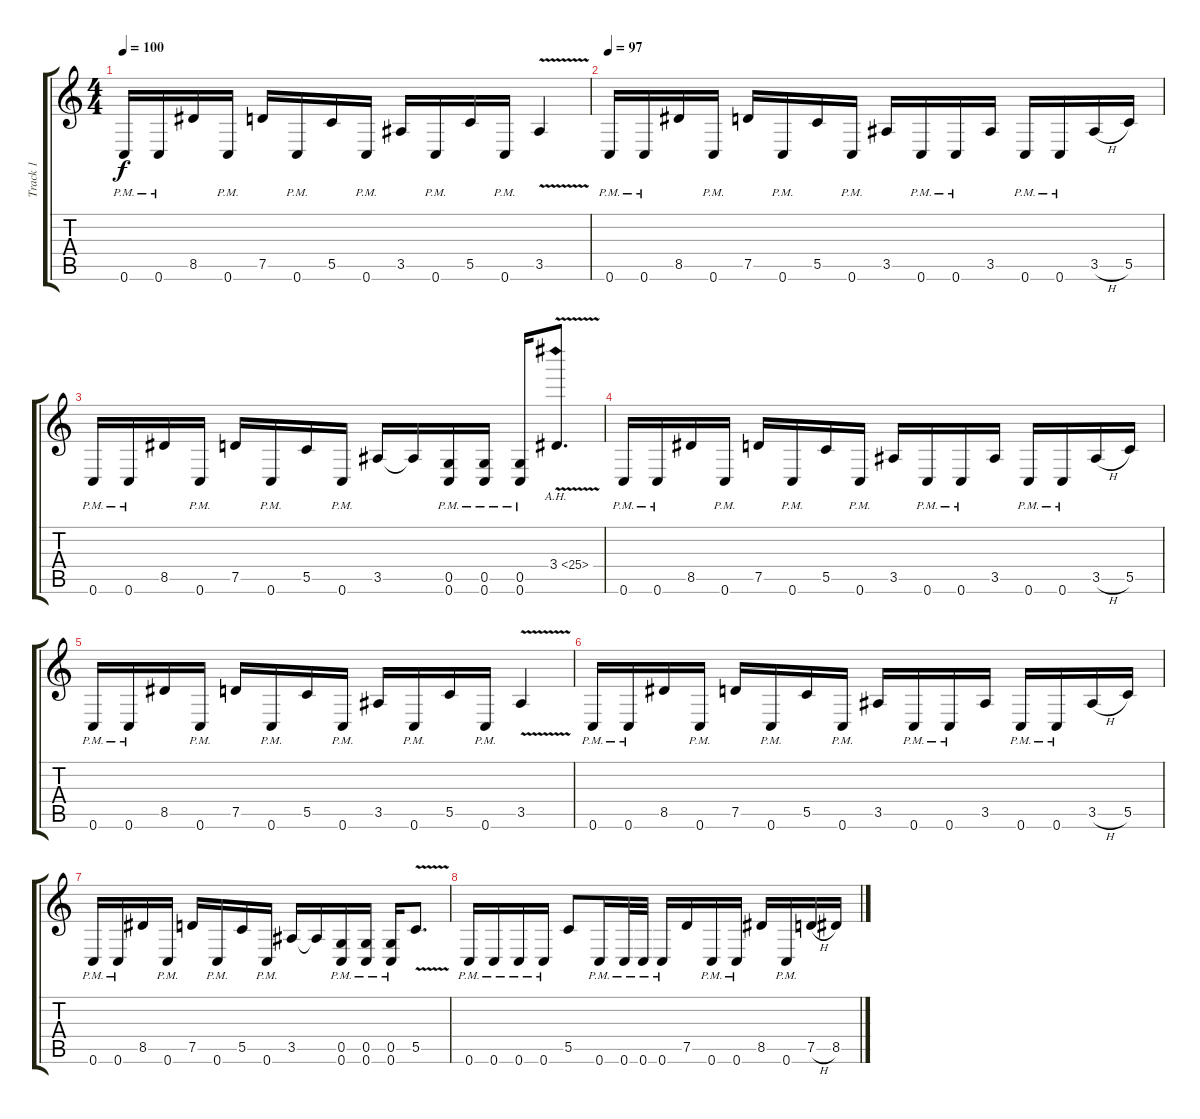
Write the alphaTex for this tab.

\track ("Track 1" "Track 1") {instrument overdrivenguitar}
\staff {score tabs}
\tuning (D4 A3 F3 C3 G2 C2) {hide}
\ts (4 4)
\tempo 100
\clef g2
\ks c
0.6{pm}.16{dy f} 0.6{pm}.16 8.5.16 0.6{pm}.16 7.5.16 0.6{pm}.16 5.5.16 0.6{pm}.16 3.5.16 0.6{pm}.16 5.5.16 0.6{pm}.16 3.5{v}.4 |
\tempo 97
0.6{pm}.16 0.6{pm}.16 8.5.16 0.6{pm}.16 7.5.16 0.6{pm}.16 5.5.16 0.6{pm}.16 3.5.16 0.6{pm}.16 0.6{pm}.16 3.5.16 0.6{pm}.16 0.6{pm}.16 3.5{h}.16 5.5.16 |
0.6{pm}.16 0.6{pm}.16 8.5.16 0.6{pm}.16 7.5.16 0.6{pm}.16 5.5.16 0.6{pm}.16 3.5.16 3.5{t}.16 (0.5{pm} 0.6{pm}).16 (0.5{pm} 0.6{pm}).16 (0.5{pm} 0.6{pm}).16 3.4{ah 22 v}.8{d} |
0.6{pm}.16 0.6{pm}.16 8.5.16 0.6{pm}.16 7.5.16 0.6{pm}.16 5.5.16 0.6{pm}.16 3.5.16 0.6{pm}.16 0.6{pm}.16 3.5.16 0.6{pm}.16 0.6{pm}.16 3.5{h}.16 5.5.16 |
0.6{pm}.16 0.6{pm}.16 8.5.16 0.6{pm}.16 7.5.16 0.6{pm}.16 5.5.16 0.6{pm}.16 3.5.16 0.6{pm}.16 5.5.16 0.6{pm}.16 3.5{v}.4 |
0.6{pm}.16 0.6{pm}.16 8.5.16 0.6{pm}.16 7.5.16 0.6{pm}.16 5.5.16 0.6{pm}.16 3.5.16 0.6{pm}.16 0.6{pm}.16 3.5.16 0.6{pm}.16 0.6{pm}.16 3.5{h}.16 5.5.16 |
0.6{pm}.16 0.6{pm}.16 8.5.16 0.6{pm}.16 7.5.16 0.6{pm}.16 5.5.16 0.6{pm}.16 3.5.16 3.5{t}.16 (0.5{pm} 0.6{pm}).16 (0.5{pm} 0.6{pm}).16 (0.5{pm} 0.6{pm}).16 5.5{v}.8{d} |
0.6{pm}.16 0.6{pm}.16 0.6{pm}.16 0.6{pm}.16 5.5.8 0.6{pm}.16 0.6{pm}.32 0.6{pm}.32 0.6{pm}.16 7.5.16 0.6{pm}.16 0.6{pm}.16 8.5.16 0.6{pm}.16 7.5{h}.16 8.5.16
